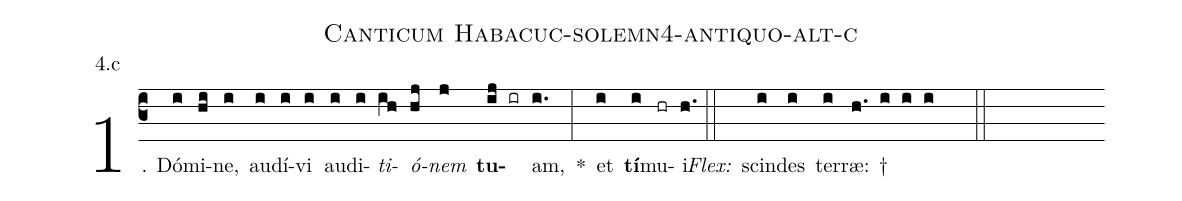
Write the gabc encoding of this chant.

name: Canticum Habacuc-solemn4-antiquo-alt-c;
annotation: 4.c;
%%
(c3)1. Dó(i)mi(hi)ne,(i) au(i)dí(i)vi(i) au(i)di(i)<i>ti</i>(ih)<i>ó</i>(hj)<i>nem</i>(j) <b>tu</b>(ij ir)am,(i.) *(:) et(i) <b>tí</b>(i)mu(hr)i.(h.) (::)
<i>Flex:</i>()  scin(i)des(i) ter(i)ræ: †(h. i i i  ::)
